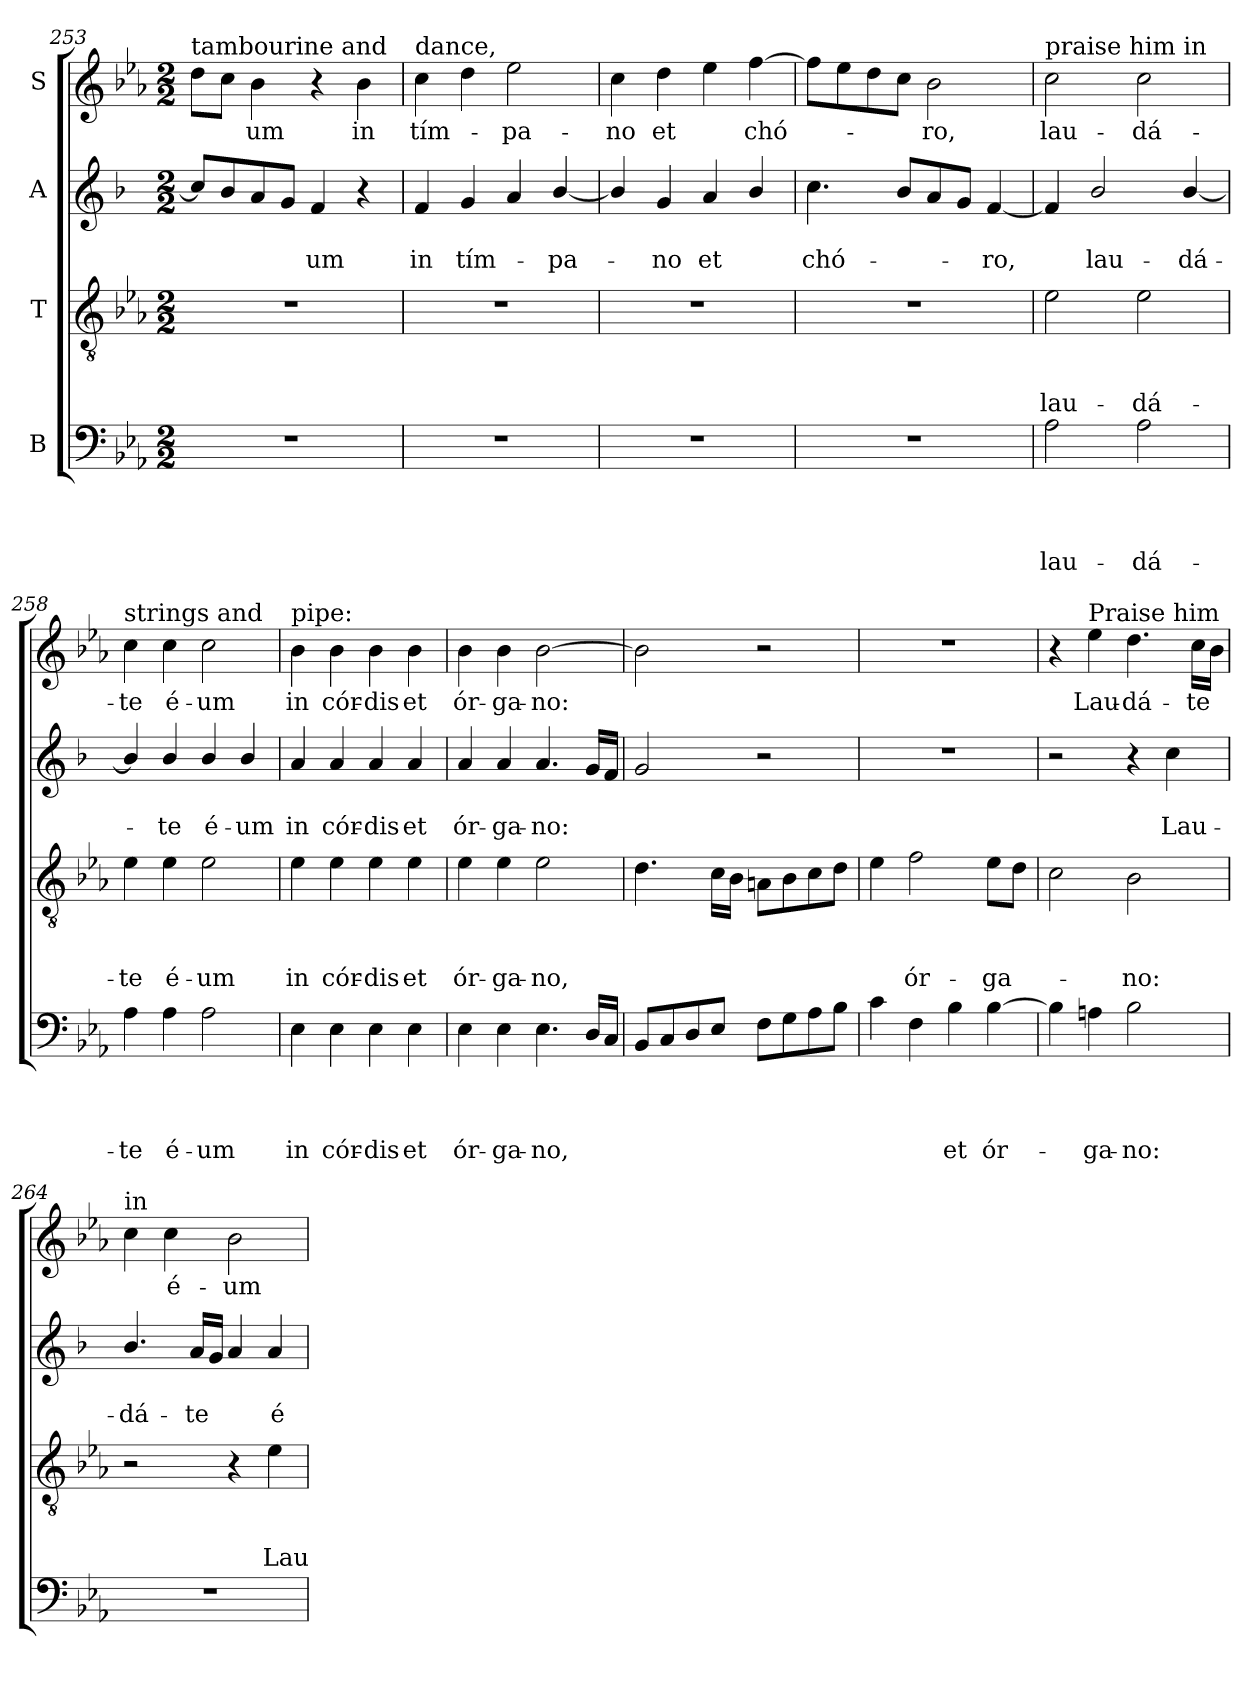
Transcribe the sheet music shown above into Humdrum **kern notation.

**kern	**text	**text	**text	**text	**kern	**text	**text	**text	**kern	**text	**text	**kern	**text
*part4	*part4	*part4	*part4	*part4	*part3	*part3	*part3	*part3	*part2	*part2	*part2	*part1	*part1
*staff4	*staff4	*staff4	*staff4	*staff4	*staff3	*staff3	*staff3	*staff3	*staff2	*staff2	*staff2	*staff1	*staff1
*I"B	*	*	*	*	*I"T	*	*	*	*I"A	*	*	*I"S	*
!!LO:PB:g=z
*clefF4	*	*	*	*	*clefGv2	*	*	*	*clefG2	*	*	*clefG2	*
*	*	*	*	*	*	*	*	*	*ITrd1c2	*	*	*	*
*k[b-e-a-]	*	*	*	*	*k[b-e-a-]	*	*	*	*k[b-e-a-]	*	*	*k[b-e-a-]	*
*E-:	*	*	*	*	*E-:	*	*	*	*E-:	*	*	*E-:	*
*M2/2	*	*	*	*	*M2/2	*	*	*	*M2/2	*	*	*M2/2	*
=253	=253	=253	=253	=253	=253	=253	=253	=253	=253	=253	=253	=253	=253
!	!	!	!	!	!	!	!	!	!	!	!	!LO:TX:a:t=tambourine and	!
1r	.	.	.	.	1r	.	.	.	8b-/L]	.	.	8dd\L	.
.	.	.	.	.	.	.	.	.	8a-/	.	.	8cc\J	.
!	!	!	!	!	!	!	!	!	!	!	!	!	!LO:LY:b
.	.	.	.	.	.	.	.	.	8g/	.	.	4b-\	-um
.	.	.	.	.	.	.	.	.	8f/J	.	.	.	.
!	!	!	!	!	!	!	!	!	!	!	!LO:LY:b	!	!
.	.	.	.	.	.	.	.	.	4e-/	.	-um	4r	.
!	!	!	!	!	!	!	!	!	!	!	!	!	!LO:LY:b
.	.	.	.	.	.	.	.	.	4r	.	.	4b-\	in
=254	=254	=254	=254	=254	=254	=254	=254	=254	=254	=254	=254	=254	=254
!	!	!	!	!	!	!	!	!	!	!	!	!LO:TX:a:t=dance,	!
!	!	!	!	!	!	!	!	!	!	!	!LO:LY:b	!	!LO:LY:b
1r	.	.	.	.	1r	.	.	.	4e-/	.	in	4cc\	tím-
!	!	!	!	!	!	!	!	!	!	!	!LO:LY:b	!	!
.	.	.	.	.	.	.	.	.	4f/	.	tím-	4dd\	.
!	!	!	!	!	!	!	!	!	!	!	!	!	!LO:LY:b
.	.	.	.	.	.	.	.	.	4g/	.	.	2ee-\	-pa-
!	!	!	!	!	!	!	!	!	!	!	!LO:LY:b	!	!
.	.	.	.	.	.	.	.	.	[4a-/	.	-pa-	.	.
=255	=255	=255	=255	=255	=255	=255	=255	=255	=255	=255	=255	=255	=255
!	!	!	!	!	!	!	!	!	!	!	!	!	!LO:LY:b
1r	.	.	.	.	1r	.	.	.	4a-/]	.	.	4cc\	-no
!	!	!	!	!	!	!	!	!	!	!	!LO:LY:b	!	!LO:LY:b
.	.	.	.	.	.	.	.	.	4f/	.	-no	4dd\	et
!	!	!	!	!	!	!	!	!	!	!	!LO:LY:b	!	!
.	.	.	.	.	.	.	.	.	4g/	.	et	4ee-\	.
!	!	!	!	!	!	!	!	!	!	!	!	!	!LO:LY:b
.	.	.	.	.	.	.	.	.	4a-/	.	.	[4ff\	chó-
=256	=256	=256	=256	=256	=256	=256	=256	=256	=256	=256	=256	=256	=256
!	!	!	!	!	!	!	!	!	!	!	!LO:LY:b	!	!
1r	.	.	.	.	1r	.	.	.	4.b-\	.	chó-	8ff\L]	.
.	.	.	.	.	.	.	.	.	.	.	.	8ee-\	.
.	.	.	.	.	.	.	.	.	.	.	.	8dd\	.
.	.	.	.	.	.	.	.	.	8a-/L	.	.	8cc\J	.
!	!	!	!	!	!	!	!	!	!	!	!	!	!LO:LY:b
.	.	.	.	.	.	.	.	.	8g/	.	.	2b-\	-ro,
.	.	.	.	.	.	.	.	.	8f/J	.	.	.	.
!	!	!	!	!	!	!	!	!	!	!	!LO:LY:b	!	!
.	.	.	.	.	.	.	.	.	[4e-/	.	-ro,	.	.
=257	=257	=257	=257	=257	=257	=257	=257	=257	=257	=257	=257	=257	=257
!	!	!	!	!	!	!	!	!	!	!	!	!LO:TX:a:t=praise him in	!
!	!	!	!	!LO:LY:b	!	!	!	!LO:LY:b	!	!	!	!	!LO:LY:b
2A-\	.	.	.	lau-	2e-\	.	.	lau-	4e-/]	.	.	2cc\	lau-
!	!	!	!	!	!	!	!	!	!	!	!LO:LY:b	!	!
.	.	.	.	.	.	.	.	.	2a-/	.	lau-	.	.
!	!	!	!	!LO:LY:b	!	!	!	!LO:LY:b	!	!	!	!	!LO:LY:b
2A-\	.	.	.	-dá-	2e-\	.	.	-dá-	.	.	.	2cc\	-dá-
!	!	!	!	!	!	!	!	!	!	!	!LO:LY:b	!	!
.	.	.	.	.	.	.	.	.	[4a-/	.	-dá-	.	.
=258	=258	=258	=258	=258	=258	=258	=258	=258	=258	=258	=258	=258	=258
!	!	!	!	!	!	!	!	!	!	!	!	!LO:TX:a:t=strings and	!
!	!	!	!	!LO:LY:b	!	!	!	!LO:LY:b	!	!	!	!	!LO:LY:b
4A-\	.	.	.	-te	4e-\	.	.	-te	4a-/]	.	.	4cc\	-te
!	!	!	!	!LO:LY:b	!	!	!	!LO:LY:b	!	!	!LO:LY:b	!	!LO:LY:b
4A-\	.	.	.	é-	4e-\	.	.	é-	4a-/	.	-te	4cc\	é-
!	!	!	!	!LO:LY:b	!	!	!	!LO:LY:b	!	!	!LO:LY:b	!	!LO:LY:b
2A-\	.	.	.	-um	2e-\	.	.	-um	4a-/	.	é-	2cc\	-um
!	!	!	!	!	!	!	!	!	!	!	!LO:LY:b	!	!
.	.	.	.	.	.	.	.	.	4a-/	.	-um	.	.
!!LO:LB:g=z
=259	=259	=259	=259	=259	=259	=259	=259	=259	=259	=259	=259	=259	=259
!	!	!	!	!	!	!	!	!	!	!	!	!LO:TX:a:t=pipe&colon;	!
!	!	!	!	!LO:LY:b	!	!	!	!LO:LY:b	!	!	!LO:LY:b	!	!LO:LY:b
4E-\	.	.	.	in	4e-\	.	.	in	4g/	.	in	4b-\	in
!	!	!	!	!LO:LY:b	!	!	!	!LO:LY:b	!	!	!LO:LY:b	!	!LO:LY:b
4E-\	.	.	.	cór-	4e-\	.	.	cór-	4g/	.	cór-	4b-\	cór-
!	!	!	!	!LO:LY:b	!	!	!	!LO:LY:b	!	!	!LO:LY:b	!	!LO:LY:b
4E-\	.	.	.	-dis	4e-\	.	.	-dis	4g/	.	-dis	4b-\	-dis
!	!	!	!	!LO:LY:b	!	!	!	!LO:LY:b	!	!	!LO:LY:b	!	!LO:LY:b
4E-\	.	.	.	et	4e-\	.	.	et	4g/	.	et	4b-\	et
=260	=260	=260	=260	=260	=260	=260	=260	=260	=260	=260	=260	=260	=260
!	!	!	!	!LO:LY:b	!	!	!	!LO:LY:b	!	!	!LO:LY:b	!	!LO:LY:b
4E-\	.	.	.	ór-	4e-\	.	.	ór-	4g/	.	ór-	4b-\	ór-
!	!	!	!	!LO:LY:b	!	!	!	!LO:LY:b	!	!	!LO:LY:b	!	!LO:LY:b
4E-\	.	.	.	-ga-	4e-\	.	.	-ga-	4g/	.	-ga-	4b-\	-ga-
!	!	!	!	!LO:LY:b	!	!	!	!LO:LY:b	!	!	!LO:LY:b	!	!LO:LY:b
4.E-\	.	.	.	-no,	2e-\	.	.	-no,	4.g/	.	-no:	[2b-\	-no:
16D/LL	.	.	.	.	.	.	.	.	16f/LL	.	.	.	.
16C/JJ	.	.	.	.	.	.	.	.	16e-/JJ	.	.	.	.
=261	=261	=261	=261	=261	=261	=261	=261	=261	=261	=261	=261	=261	=261
8BB-/L	.	.	.	.	4.d\	.	.	.	2f/	.	.	2b-\]	.
8C/	.	.	.	.	.	.	.	.	.	.	.	.	.
8D/	.	.	.	.	.	.	.	.	.	.	.	.	.
8E-/J	.	.	.	.	16c\LL	.	.	.	.	.	.	.	.
.	.	.	.	.	16B-\JJ	.	.	.	.	.	.	.	.
8F\L	.	.	.	.	8A\L	.	.	.	2r	.	.	2r	.
8G\	.	.	.	.	8B-\	.	.	.	.	.	.	.	.
8A-\	.	.	.	.	8c\	.	.	.	.	.	.	.	.
8B-\J	.	.	.	.	8d\J	.	.	.	.	.	.	.	.
=262	=262	=262	=262	=262	=262	=262	=262	=262	=262	=262	=262	=262	=262
4c\	.	.	.	.	4e-\	.	.	.	1r	.	.	1r	.
!	!	!	!	!	!	!	!	!LO:LY:b	!	!	!	!	!
4F\	.	.	.	.	2f\	.	.	ór-	.	.	.	.	.
!	!	!	!	!LO:LY:b	!	!	!	!	!	!	!	!	!
4B-\	.	.	.	et	.	.	.	.	.	.	.	.	.
!	!	!	!	!LO:LY:b	!	!	!	!LO:LY:b	!	!	!	!	!
[4B-\	.	.	.	ór-	8e-\L	.	.	-ga-	.	.	.	.	.
.	.	.	.	.	8d\J	.	.	.	.	.	.	.	.
=263	=263	=263	=263	=263	=263	=263	=263	=263	=263	=263	=263	=263	=263
4B-\]	.	.	.	.	2c\	.	.	.	2r	.	.	4r	.
!	!	!	!	!	!	!	!	!	!	!	!	!LO:TX:a:t=Praise him	!
!	!	!	!	!LO:LY:b	!	!	!	!	!	!	!	!	!LO:LY:b
4A\	.	.	.	-ga-	.	.	.	.	.	.	.	4ee-\	Lau-
!	!	!	!	!LO:LY:b	!	!	!	!LO:LY:b	!	!	!	!	!LO:LY:b
2B-\	.	.	.	-no:	2B-\	.	.	-no:	4r	.	.	4.dd\	-dá-
!	!	!	!	!	!	!	!	!	!	!	!LO:LY:b	!	!
.	.	.	.	.	.	.	.	.	4b-\	.	Lau-	.	.
!	!	!	!	!	!	!	!	!	!	!	!	!	!LO:LY:b
.	.	.	.	.	.	.	.	.	.	.	.	16cc\LL	-te
.	.	.	.	.	.	.	.	.	.	.	.	16b-\JJ	.
!!LO:PB:g=z
=264	=264	=264	=264	=264	=264	=264	=264	=264	=264	=264	=264	=264	=264
!	!	!	!	!	!	!	!	!	!	!	!	!LO:TX:a:t=in	!
!	!	!	!	!	!	!	!	!	!	!	!LO:LY:b	!	!
1r	.	.	.	.	2r	.	.	.	4.a-/	.	-dá-	4cc\	.
!	!	!	!	!	!	!	!	!	!	!	!	!	!LO:LY:b
.	.	.	.	.	.	.	.	.	.	.	.	4cc\	é-
!	!	!	!	!	!	!	!	!	!	!	!LO:LY:b	!	!
.	.	.	.	.	.	.	.	.	16g/LL	.	-te	.	.
.	.	.	.	.	.	.	.	.	16f/JJ	.	.	.	.
!	!	!	!	!	!	!	!	!	!	!	!	!	!LO:LY:b
.	.	.	.	.	4r	.	.	.	4g/	.	.	2b-\	-um
!	!	!	!	!	!	!	!	!LO:LY:b	!	!	!LO:LY:b	!	!
.	.	.	.	.	4e-\	.	.	Lau-	4g/	.	é-	.	.
=	=	=	=	=	=	=	=	=	=	=	=	=	=
*-	*-	*-	*-	*-	*-	*-	*-	*-	*-	*-	*-	*-	*-
